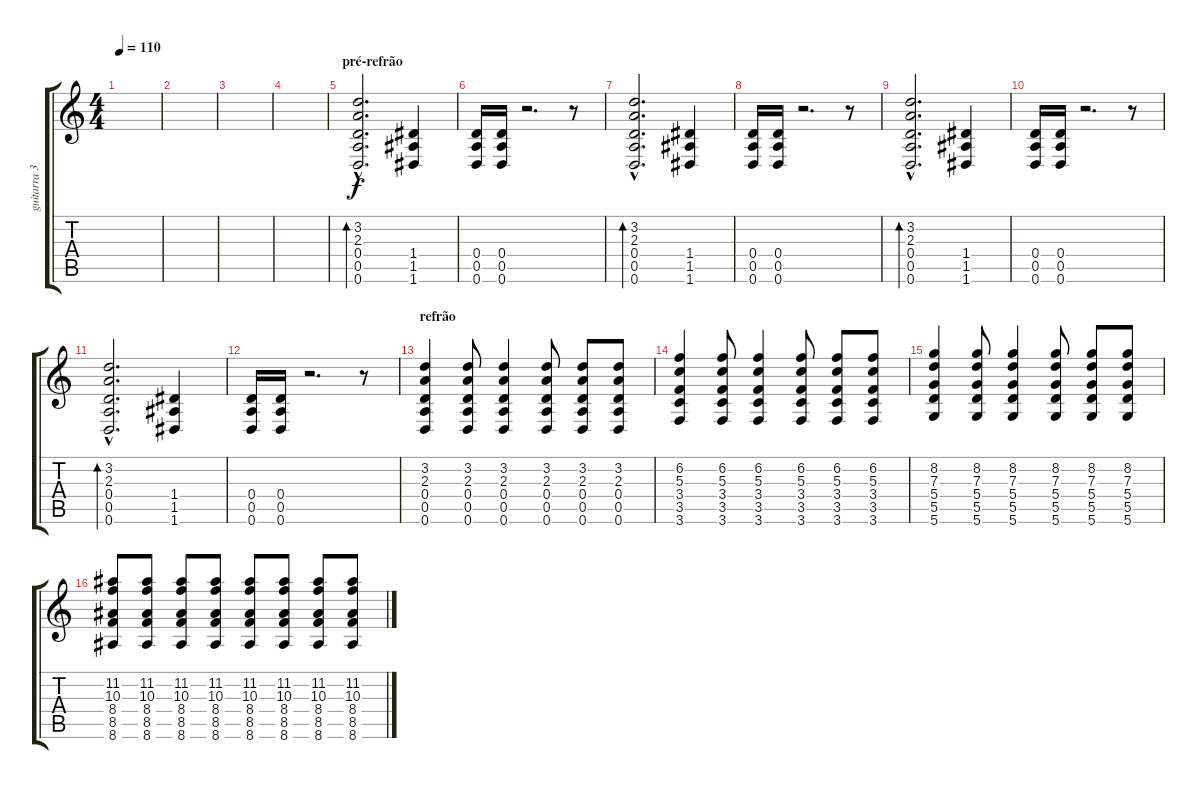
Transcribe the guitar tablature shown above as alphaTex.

\track ("guitarra 3" "guitarra 3") {instrument distortionguitar}
\staff {score tabs}
\tuning (E4 B3 G3 D3 A2 D2) {hide}
\ts (4 4)
\tempo 110
\clef g2
\ks c
|
|
|
|
\section ("" "pré-refrão")
(3.2{hac} 2.3{hac} 0.4{hac} 0.5{hac} 0.6{hac}).2{d bd 120 dy f} (1.4 1.5 1.6).4 |
(0.4 0.5 0.6).16 (0.4 0.5 0.6).16 r.2{d} r.8 |
(3.2{hac} 2.3{hac} 0.4{hac} 0.5{hac} 0.6{hac}).2{d bd 120} (1.4 1.5 1.6).4 |
(0.4 0.5 0.6).16 (0.4 0.5 0.6).16 r.2{d} r.8 |
(3.2{hac} 2.3{hac} 0.4{hac} 0.5{hac} 0.6{hac}).2{d bd 120} (1.4 1.5 1.6).4 |
(0.4 0.5 0.6).16 (0.4 0.5 0.6).16 r.2{d} r.8 |
(3.2{hac} 2.3{hac} 0.4{hac} 0.5{hac} 0.6{hac}).2{d bd 120} (1.4 1.5 1.6).4 |
(0.4 0.5 0.6).16 (0.4 0.5 0.6).16 r.2{d} r.8 |
\section ("" "refrão")
(3.2 2.3 0.4 0.5 0.6).4 (3.2 2.3 0.4 0.5 0.6).8 (3.2 2.3 0.4 0.5 0.6).4 (3.2 2.3 0.4 0.5 0.6).8 (3.2 2.3 0.4 0.5 0.6).8 (3.2 2.3 0.4 0.5 0.6).8 |
(6.2 5.3 3.4 3.5 3.6).4 (6.2 5.3 3.4 3.5 3.6).8 (6.2 5.3 3.4 3.5 3.6).4 (6.2 5.3 3.4 3.5 3.6).8 (6.2 5.3 3.4 3.5 3.6).8 (6.2 5.3 3.4 3.5 3.6).8 |
(8.2 7.3 5.4 5.5 5.6).4 (8.2 7.3 5.4 5.5 5.6).8 (8.2 7.3 5.4 5.5 5.6).4 (8.2 7.3 5.4 5.5 5.6).8 (8.2 7.3 5.4 5.5 5.6).8 (8.2 7.3 5.4 5.5 5.6).8 |
(11.2 10.3 8.4 8.5 8.6).8 (11.2 10.3 8.4 8.5 8.6).8 (11.2 10.3 8.4 8.5 8.6).8 (11.2 10.3 8.4 8.5 8.6).8 (11.2 10.3 8.4 8.5 8.6).8 (11.2 10.3 8.4 8.5 8.6).8 (11.2 10.3 8.4 8.5 8.6).8 (11.2 10.3 8.4 8.5 8.6).8
